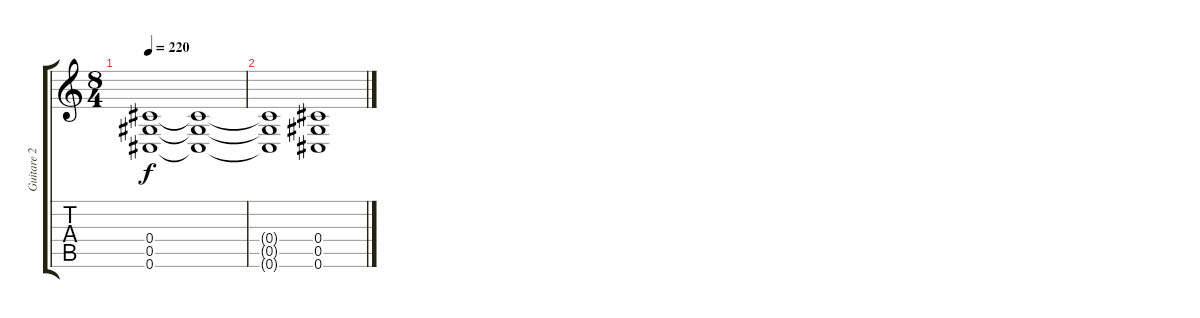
\track ("Guitare 2" "Guitare 2") {instrument distortionguitar}
\staff {score tabs}
\tuning (Eb4 Bb3 Gb3 Db3 Ab2 Db2) {hide}
\ts (8 4)
\tempo 220
\clef g2
\ks c
(0.4 0.5 0.6).1{dy f volume 16} (0.4{t} 0.5{t} 0.6{t}).1 |
(0.4{t} 0.5{t} 0.6{t}).1 (0.4 0.5 0.6).1
